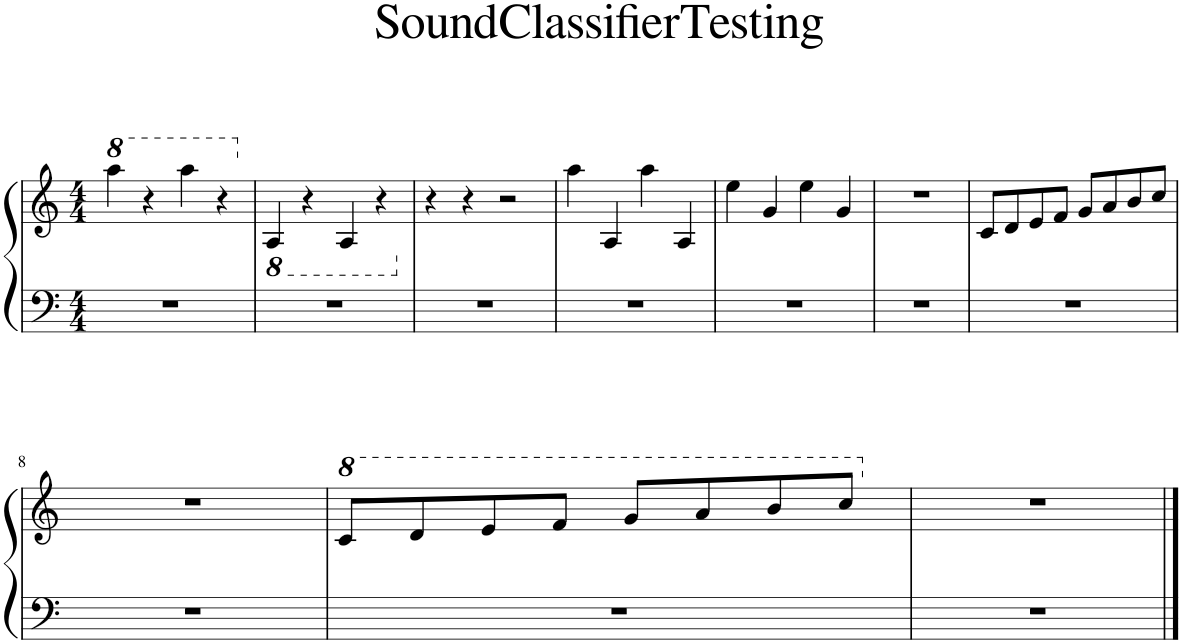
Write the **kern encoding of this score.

**kern	**kern
*part1	*part1
*staff2	*staff1
*I"Piano	*
*I'Pno.	*
*clefF4	*clefG2
*k[]	*k[]
*M4/4	*M4/4
*	*8va
=1	=1
1r	4aaa\
.	4r
.	4aaa\
.	4r
=2	=2
*	*X8va
*	*8ba
1r	4AA/
.	4r
.	4AA/
.	4r
=3	=3
*	*X8ba
1r	4r
.	4r
.	2r
=4	=4
1r	4aa\
.	4A/
.	4aa\
.	4A/
=5	=5
1r	4ee\
.	4g/
.	4ee\
.	4g/
=6	=6
1r	1r
=7	=7
1r	8c/L
.	8d/
.	8e/
.	8f/J
.	8g/L
.	8a/
.	8b/
.	8cc/J
!!LO:LB:g=z
=8	=8
1r	1r
=9	=9
*	*8va
1r	8cc/L
.	8dd/
.	8ee/
.	8ff/J
.	8gg/L
.	8aa/
.	8bb/
.	8ccc/J
=10	=10
*	*X8va
1r	1r
==	==
*-	*-
